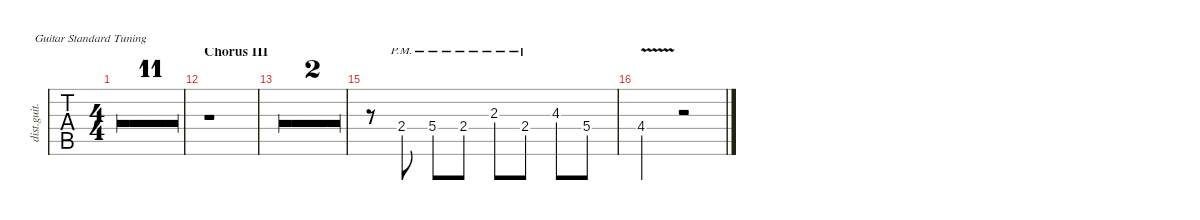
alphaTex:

\defaultSystemsLayout 4
\hideDynamics
\bracketExtendMode nobrackets
\track ("Lead Guitar" "dist.guit.") {defaultSystemsLayout 4 multiBarRest instrument distortionguitar}
\staff {tabs}
\tuning (E4 B3 G3 D3 A2 E2)
\ts (4 4)
\tempo 125
\clef g2
\ks c
r.1{dy mf} |
r.1 |
r.1 |
r.1 |
r.1 |
r.1 |
r.1 |
r.1 |
r.1 |
r.1 |
r.1 |
\section ("" "Chorus III")
r.1 |
r.1 |
r.1 |
r.8{instrument distortionguitar} 2.4{pm}.8 5.4{pm}.8 2.4{pm}.8 2.3{pm}.8 2.4{pm}.8 4.3.8 5.4.8 |
4.4{v acc #}.2 r.2
